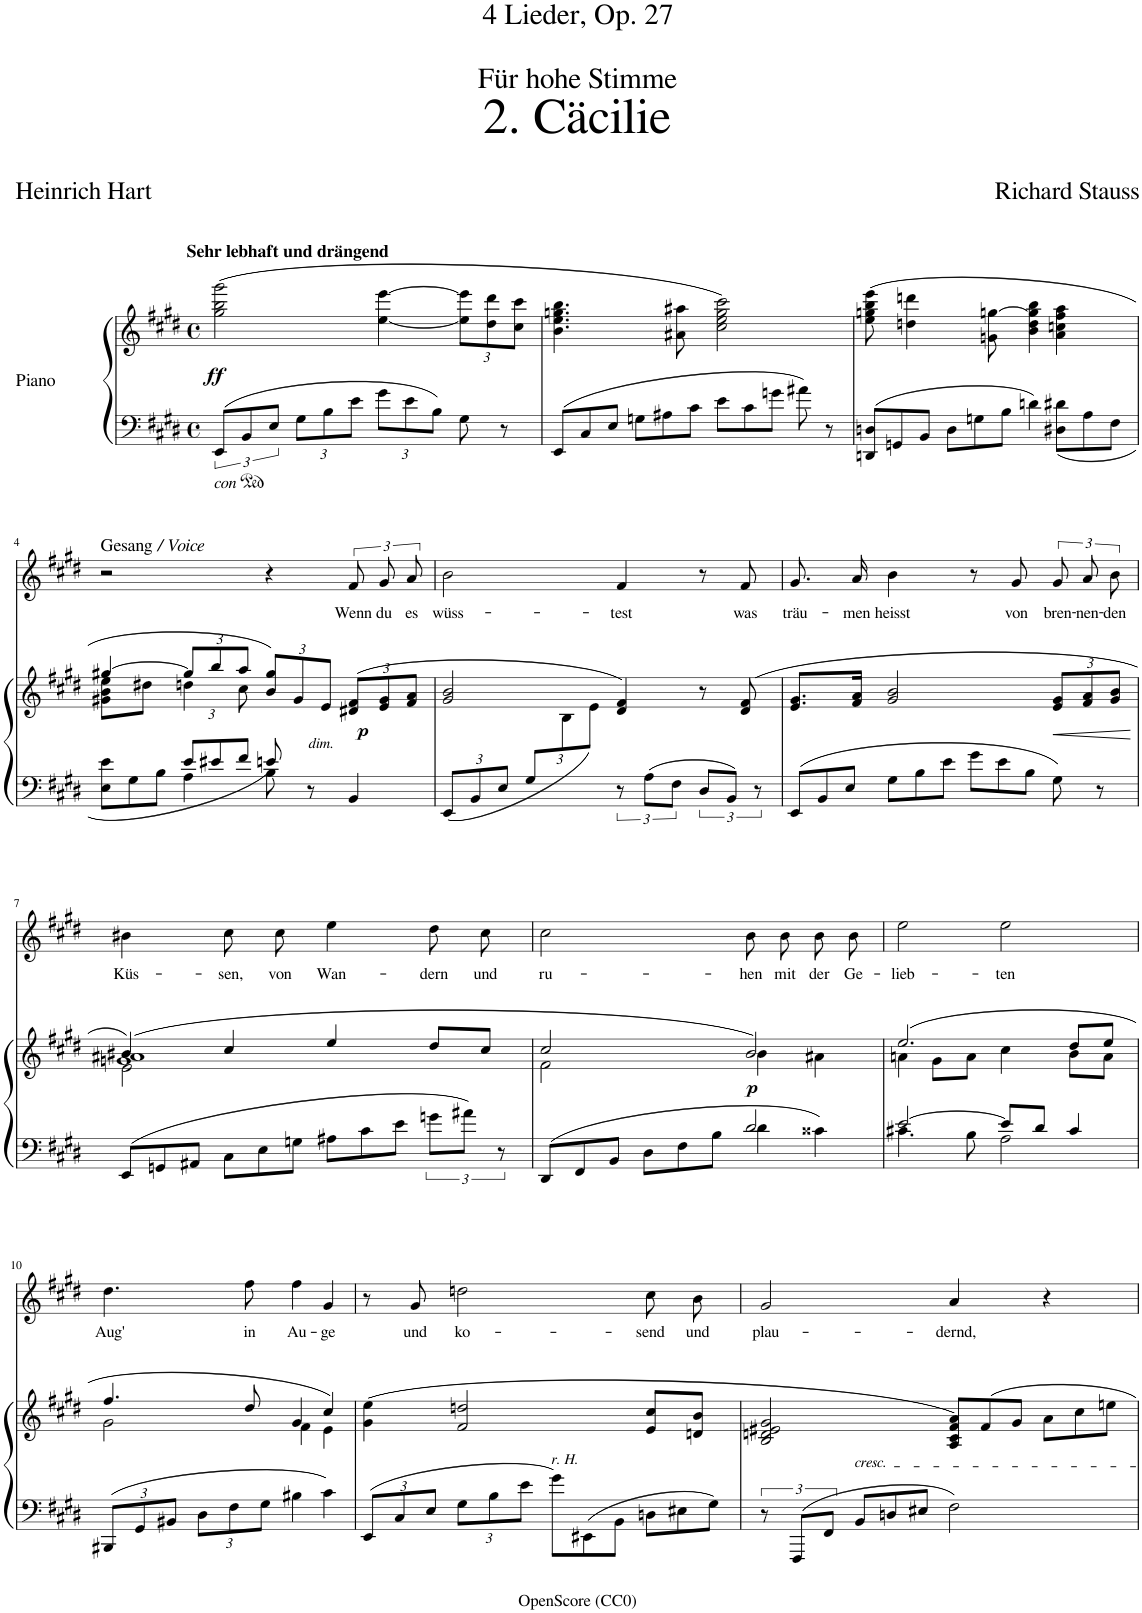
**kern	**kern	**dynam	**kern	**text
*part2	*part2	*part2	*part1	*part1
*staff3	*staff2	*staff2/3	*staff1	*staff1
*I"Piano	*	*	*I"Voice	*
*I'Pno	*	*	*	*
*clefF4	*clefG2	*	*clefG2	*
*k[f#c#g#d#]	*k[f#c#g#d#]	*	*k[f#c#g#d#]	*
*M4/4	*M4/4	*	*M4/4	*
*met(c)	*met(c)	*	*met(c)	*
=1	=1	=1	=1	=1
!	!	!	!LO:TX:a:B:t=Sehr lebhaft und drängend	!
!	!	!LO:DY:b	!	!
12EE/L	(2gg#\ 2bb\ 2ggg#\	ff	1r	.
12BB/	.	.	.	.
12E/J	.	.	.	.
*Xbrackettup	*	*	*	*
12G#\L	.	.	.	.
12B\	.	.	.	.
12e\J	.	.	.	.
12g#\L	[4ee\ [4eee\	.	.	.
12e\	.	.	.	.
12B\J	.	.	.	.
*	*Xbrackettup	*	*	*
8G#\	12ee\] 12eee\]L	.	.	.
.	12dd#\ 12ddd#\	.	.	.
8r	.	.	.	.
.	12cc#\ 12ccc#\J	.	.	.
=2	=2	=2	=2	=2
12EE/L	4.b\ 4.ee\ 4.ggn\ 4.bb\	.	1r	.
12C#/	.	.	.	.
12E/J	.	.	.	.
12Gn\L	.	.	.	.
12A#X\	.	.	.	.
.	8a#X\ 8aa#X\	.	.	.
12c#\J	.	.	.	.
12e\L	2cc#\ 2ee\ 2gg\ 2ccc#\)	.	.	.
12c#\	.	.	.	.
12gn\J	.	.	.	.
8a#X\	.	.	.	.
8r	.	.	.	.
=3	=3	=3	=3	=3
12DDn/ 12Dn/L	(8ee\ 8ggn\ 8bb\ 8eee\	.	1r	.
12GGn/	.	.	.	.
.	4ddn\ 4dddn\	.	.	.
12BB/J	.	.	.	.
12D\L	.	.	.	.
12Gn\	.	.	.	.
.	8gn\ [8ggn\	.	.	.
12B\J	.	.	.	.
4dn\	4b\ 4dd\ 4gg\] 4bb\	.	.	.
12D#X\ 12d#X\L	4a\ 4ccn\ 4ff#\ 4aa\	.	.	.
12A\	.	.	.	.
12F#\J	.	.	.	.
!!LO:LB:g=z
=4	=4	=4	=4	=4
*^	*^	*	*	*
!	!	!	!	!	!LO:TX:a:t=Gesang	!
!	!	!	!	!	!LO:TX:a:i:t=/ Voice	!
12E\ 12e\L	4ryy	[4gg#X/	8g#X\ 8b\ 8ee\L	.	2r	.
12G#\	.	.	.	.	.	.
.	.	.	8dd#X\J	.	.	.
12B\J	.	.	.	.	.	.
*	*Xtuplet	*	*	*	*	*
4A\	12e/L	12gg#/L]	6ddn\	.	.	.
.	12e#X/	12bb/	.	.	.	.
.	12f#/J	12aa/J	12cc#\	.	.	.
8B\	8en/	12b/ 12gg#/L)	2ryy	.	4r	.
.	.	12g#/	.	.	.	.
8r	4.ryy	.	.	.	.	.
!	!	!LO:TX:b:i:t=dim.	!	!	!	!
.	.	12e/J	.	.	.	.
!	!	!	!	!LO:DY:a=2	!	!LO:LY:b
4BB/	.	(>12d#X/ 12f#/L	.	p	12f#/L	Wenn
!	!	!	!	!	!	!LO:LY:b
.	.	12e/ 12g#/	.	.	12g#/	du
!	!	!	!	!	!	!LO:LY:b
.	.	12f#/ 12a/J	.	.	12a/J	es
*v	*v	*	*	*	*	*
=5	=5	=5	=5	=5	=5
*tuplet	*	*	*	*	*
!	!	!	!	!	!LO:LY:b
(<12EE/L	2g#/ 2b/	3ryy	.	2b\	wüss-
12BB/	.	.	.	.	.
12E/J	.	.	.	.	.
12G#/L	.	.	.	.	.
6ryy	.	12B\	.	.	.
.	.	12e\J)	.	.	.
*brackettup	*	*	*	*	*
!	!	!	!	!	!LO:LY:b
12r	4d#/ 4f#/)	2ryy	.	4f#/	-test
12A\L	.	.	.	.	.
12F#\J	.	.	.	.	.
12D#/L	8r	.	.	8r	.
12BB/J	.	.	.	.	.
!	!	!	!	!	!LO:LY:b
.	(>8d#/ 8f#/	.	.	8f#/	was
12r	.	.	.	.	.
*	*v	*v	*	*	*
=6	=6	=6	=6	=6
*Xtuplet	*	*	*	*
!	!	!	!	!LO:LY:b
12EE/L	8.e/ 8.g#/L	.	8.g#/L	träu-
12BB/	.	.	.	.
12E/J	.	.	.	.
!	!	!	!	!LO:LY:b
.	16f#/ 16a/Jk	.	16a/Jk	-men
!	!	!	!	!LO:LY:b
12G#\L	2g#/ 2b/	.	4b\	heisst
12B\	.	.	.	.
12e\J	.	.	.	.
12g#\L	.	.	8r	.
12e\	.	.	.	.
!	!	!	!	!LO:LY:b
.	.	.	8g#/	von
12B\J	.	.	.	.
!	!	!LO:HP:b	!	!LO:LY:b
8G#\	12e/ 12g#/L	<	12g#/L	bren-
!	!	!	!	!LO:LY:b
.	12f#/ 12a/	.	12a/	-nen-
8r	.	.	.	.
!	!	!	!	!LO:LY:b
.	12g#/ 12b/J	.	12b/J	-den
.	.	[	.	.
!!LO:LB:g=z
=7	=7	=7	=7	=7
*	*^	*	*	*
*	*	*^	*	*	*
!	!	!	!	!	!	!LO:LY:b
12EE/L	(4b#X/)	1gn 1a#X	2e\	.	4b#X\	Küs-
12GGn/	.	.	.	.	.	.
12AA#X/J	.	.	.	.	.	.
!	!	!	!	!	!	!LO:LY:b
12C#\L	4cc#/	.	.	.	8cc#\L	-sen,
12E\	.	.	.	.	.	.
!	!	!	!	!	!	!LO:LY:b
.	.	.	.	.	8cc#\J	von
12Gn\J	.	.	.	.	.	.
*tuplet	*	*	*	*	*	*
*Xbrackettup	*	*	*	*	*	*
!	!	!	!	!	!	!LO:LY:b
12A#X\L	4ee/	.	2ryy	.	4ee\	Wan-
12c#\	.	.	.	.	.	.
12e\J	.	.	.	.	.	.
*brackettup	*	*	*	*	*	*
!	!	!	!	!	!	!LO:LY:b
12gn\L	8dd#/L	.	.	.	8dd#\L	-dern
12a#X\J	.	.	.	.	.	.
!	!	!	!	!	!	!LO:LY:b
.	8cc#/J	.	.	.	8cc#\J	und
12r	.	.	.	.	.	.
*	*v	*v	*v	*	*	*
=8	=8	=8	=8	=8
*Xtuplet	*	*	*	*
*^	*^	*	*	*
!	!	!	!	!	!	!LO:LY:b
12DD#/L	2ryy	2cc#/	2f#\	.	2cc#\	ru-
12FF#/	.	.	.	.	.	.
12BB/J	.	.	.	.	.	.
12D#\L	.	.	.	.	.	.
12F#\	.	.	.	.	.	.
12B\J	.	.	.	.	.	.
!	!	!	!	!LO:DY:b	!	!LO:LY:b
4d#\	2d#/	2b/)	4b\	p	8b\L	-hen
!	!	!	!	!	!	!LO:LY:b
.	.	.	.	.	8b\J	mit
!	!	!	!	!	!	!LO:LY:b
4c##X\	.	.	4a#X\	.	8b\L	der
!	!	!	!	!	!	!LO:LY:b
.	.	.	.	.	8b\J	Ge-
=9	=9	=9	=9	=9	=9	=9
!	!	!	!	!	!	!LO:LY:b
[2e/	4.c#X\	(2.ee/	4an\	.	2ee\	-lieb-
.	.	.	8g#\L	.	.	.
.	8B\	.	8a\J	.	.	.
!	!	!	!	!	!	!LO:LY:b
8e/L]	2A\	.	4cc#\	.	2ee\	-ten
8d#/J	.	.	.	.	.	.
4c#/	.	8dd#/L	8b\L	.	.	.
.	.	8ee/J	8a\J	.	.	.
*v	*v	*	*	*	*	*
!!LO:LB:g=z
=10	=10	=10	=10	=10	=10
*tuplet	*	*	*	*	*
*Xbrackettup	*	*	*	*	*
!	!	!	!	!	!LO:LY:b
12BBB#X/L	4.ff#/	2g#\	.	4.dd#\	Aug'
12GG#/	.	.	.	.	.
12BB#X/J	.	.	.	.	.
12D#\L	.	.	.	.	.
12F#\	.	.	.	.	.
!	!	!	!	!	!LO:LY:b
.	8dd#/	.	.	8ff#\	in
12G#\J	.	.	.	.	.
!	!	!	!	!	!LO:LY:b
4B#X\	4g#/	4f#\	.	4ff#\	Au-
!	!	!	!	!	!LO:LY:b
4c#\	4cc#/)	4e\	.	4g#/	-ge
*	*v	*v	*	*	*
=11	=11	=11	=11	=11
12EE/L	(4g#\ 4ee\	.	8r	.
12C#/	.	.	.	.
!	!	!	!	!LO:LY:b
.	.	.	8g#/	und
12E/J	.	.	.	.
!	!	!	!	!LO:LY:b
12G#\L	2f#/ 2ddn/	.	2ddn\	ko-
12B\	.	.	.	.
12e\J	.	.	.	.
*Xtuplet	*	*	*	*
!LO:TX:a:i:t=r. H.	!	!	!	!
12g#\L	.	.	.	.
12EE#X\	.	.	.	.
12BB\J	.	.	.	.
!	!	!	!	!LO:LY:b
12Dn\L	8e/ 8cc#/L	.	8cc#\L	-send
12E#X\	.	.	.	.
!	!	!	!	!LO:LY:b
.	8dn/ 8b/J	.	8b\J	und
12G#\J	.	.	.	.
=12	=12	=12	=12	=12
*tuplet	*	*	*	*
*brackettup	*	*	*	*
!	!	!	!	!LO:LY:b
12r	2B/ 2dn/ 2e#X/ 2g#/	.	2g#/	plau-
12FFF#/L	.	.	.	.
12FF#/J	.	.	.	.
*Xtuplet	*	*	*	*
!LO:TX:a:i:t=cresc.	!	!	!	!
12BB/L	.	.	.	.
12Dn/	.	.	.	.
12E#X/J	.	.	.	.
!	!	!	!	!LO:LY:b
2F#\	12A/ 12c#/ 12f#/ 12a/L)	.	4a/	-dernd,
.	12f#/	.	.	.
.	12g#/J	.	.	.
*	*Xtuplet	*	*	*
.	12a\L	.	4r	.
.	12cc#\	.	.	.
.	12een\J	.	.	.
=	=	=	=	=
*-	*-	*-	*-	*-
